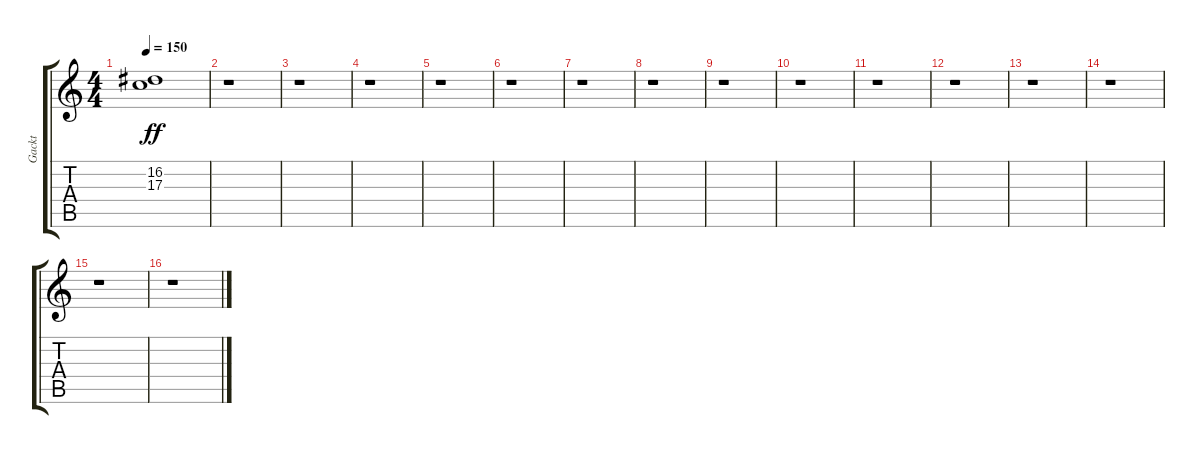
\track ("Gackt" "Gackt") {instrument clarinet}
\staff {score tabs}
\tuning (E4 B3 G3 D3 A2 E2) {hide}
\ts (4 4)
\tempo 150
\clef g2
\ks c
(16.2 17.3).1{dy ff} |
r.1 |
r.1 |
r.1 |
r.1 |
r.1 |
r.1 |
r.1 |
r.1 |
r.1 |
r.1 |
r.1 |
r.1 |
r.1 |
r.1 |
r.1
